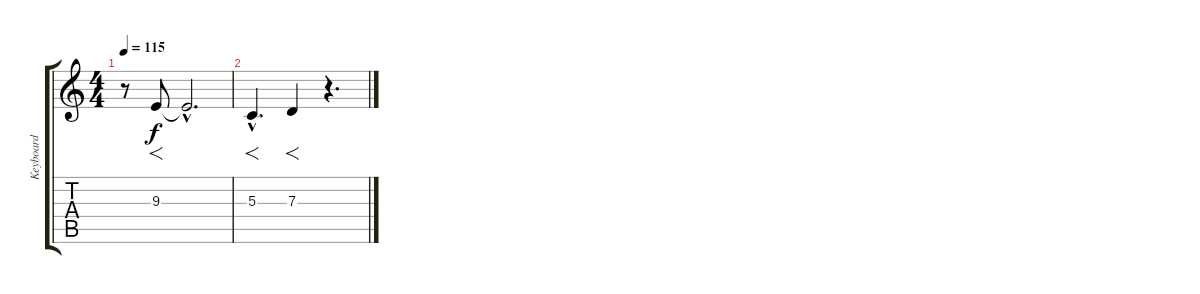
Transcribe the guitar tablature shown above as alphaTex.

\track ("Keyboard" "Keyboard") {instrument stringensemble1}
\staff {score tabs}
\tuning (E4 B3 G3 D3 A2 E2) {hide}
\ts (4 4)
\tempo 115
\clef g2
\ks c
r.8{dy f} 9.3.8{f} 9.3{hac t}.2{d} |
5.3{hac}.4{f d} 7.3.4{f} r.4{d}
